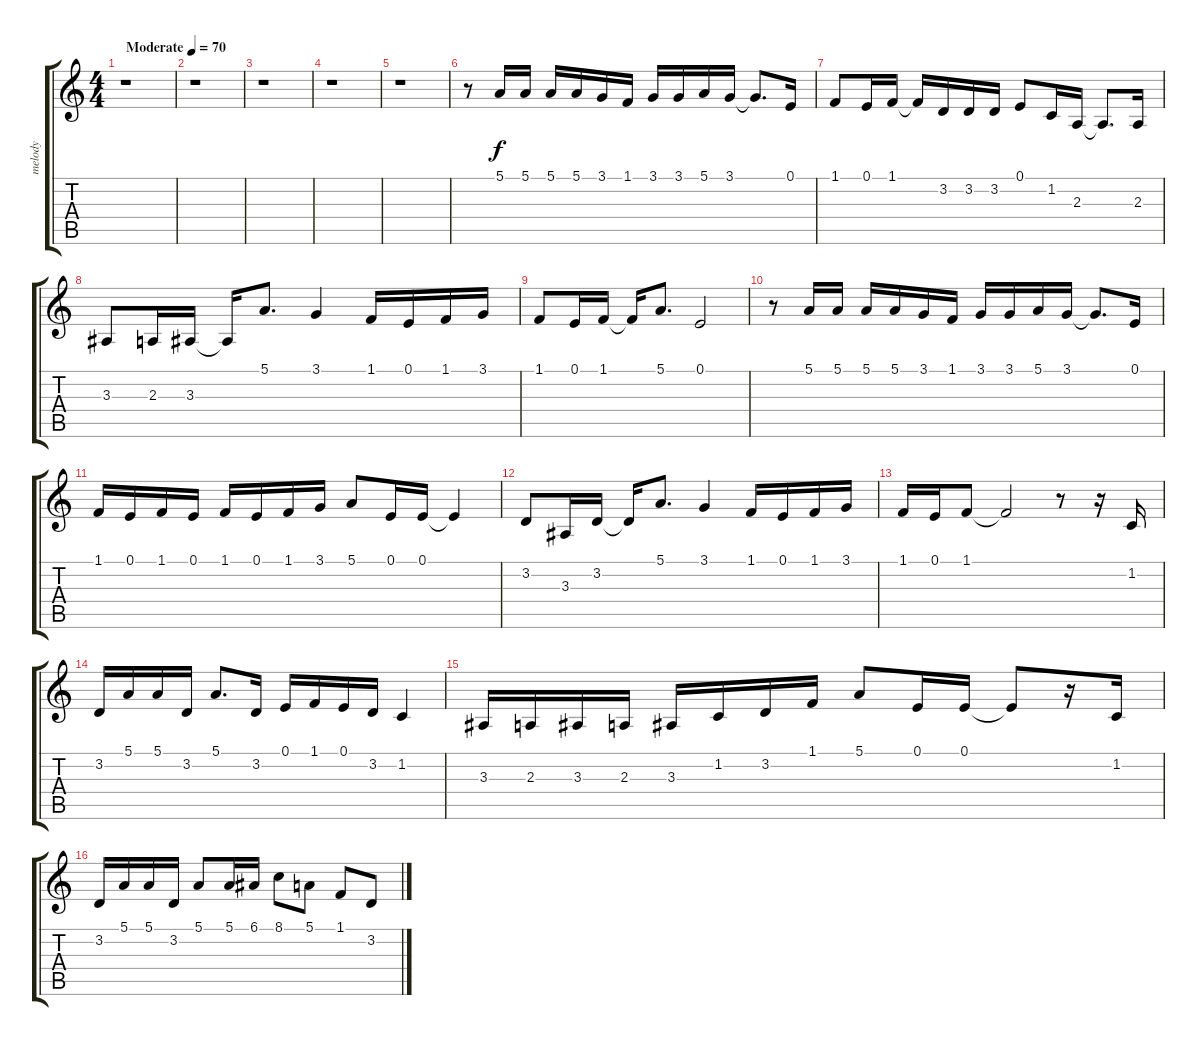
\track ("melody" "melody") {instrument flute}
\staff {score tabs}
\tuning (E4 B3 G3 D3 A2 E2) {hide}
\ts (4 4)
\tempo (70 "Moderate")
\clef g2
\ks c
r.1{dy f instrument flute} |
r.1 |
r.1 |
r.1 |
r.1 |
r.8 5.1.16 5.1.16 5.1.16 5.1.16 3.1.16 1.1.16 3.1.16 3.1.16 5.1.16 3.1.16 3.1{t}.8{d} 0.1.16 |
1.1.8 0.1.16 1.1.16 1.1{t}.16 3.2.16 3.2.16 3.2.16 0.1.8 1.2.16 2.3.16 2.3{t}.8{d} 2.3.16 |
3.3.8 2.3.16 3.3.16 3.3{t}.16 5.1.8{d} 3.1.4 1.1.16 0.1.16 1.1.16 3.1.16 |
1.1.8 0.1.16 1.1.16 1.1{t}.16 5.1.8{d} 0.1.2 |
r.8 5.1.16 5.1.16 5.1.16 5.1.16 3.1.16 1.1.16 3.1.16 3.1.16 5.1.16 3.1.16 3.1{t}.8{d} 0.1.16 |
1.1.16 0.1.16 1.1.16 0.1.16 1.1.16 0.1.16 1.1.16 3.1.16 5.1.8 0.1.16 0.1.16 0.1{t}.4 |
3.2.8 3.3.16 3.2.16 3.2{t}.16 5.1.8{d} 3.1.4 1.1.16 0.1.16 1.1.16 3.1.16 |
1.1.16 0.1.16 1.1.8 1.1{t}.2 r.8 r.16 1.2.16 |
3.2.16 5.1.16 5.1.16 3.2.16 5.1.8{d} 3.2.16 0.1.16 1.1.16 0.1.16 3.2.16 1.2.4 |
3.3.16 2.3.16 3.3.16 2.3.16 3.3.16 1.2.16 3.2.16 1.1.16 5.1.8 0.1.16 0.1.16 0.1{t}.8 r.16 1.2.16 |
3.2.16 5.1.16 5.1.16 3.2.16 5.1.8 5.1.16 6.1.16 8.1.8 5.1.8 1.1.8 3.2.8
